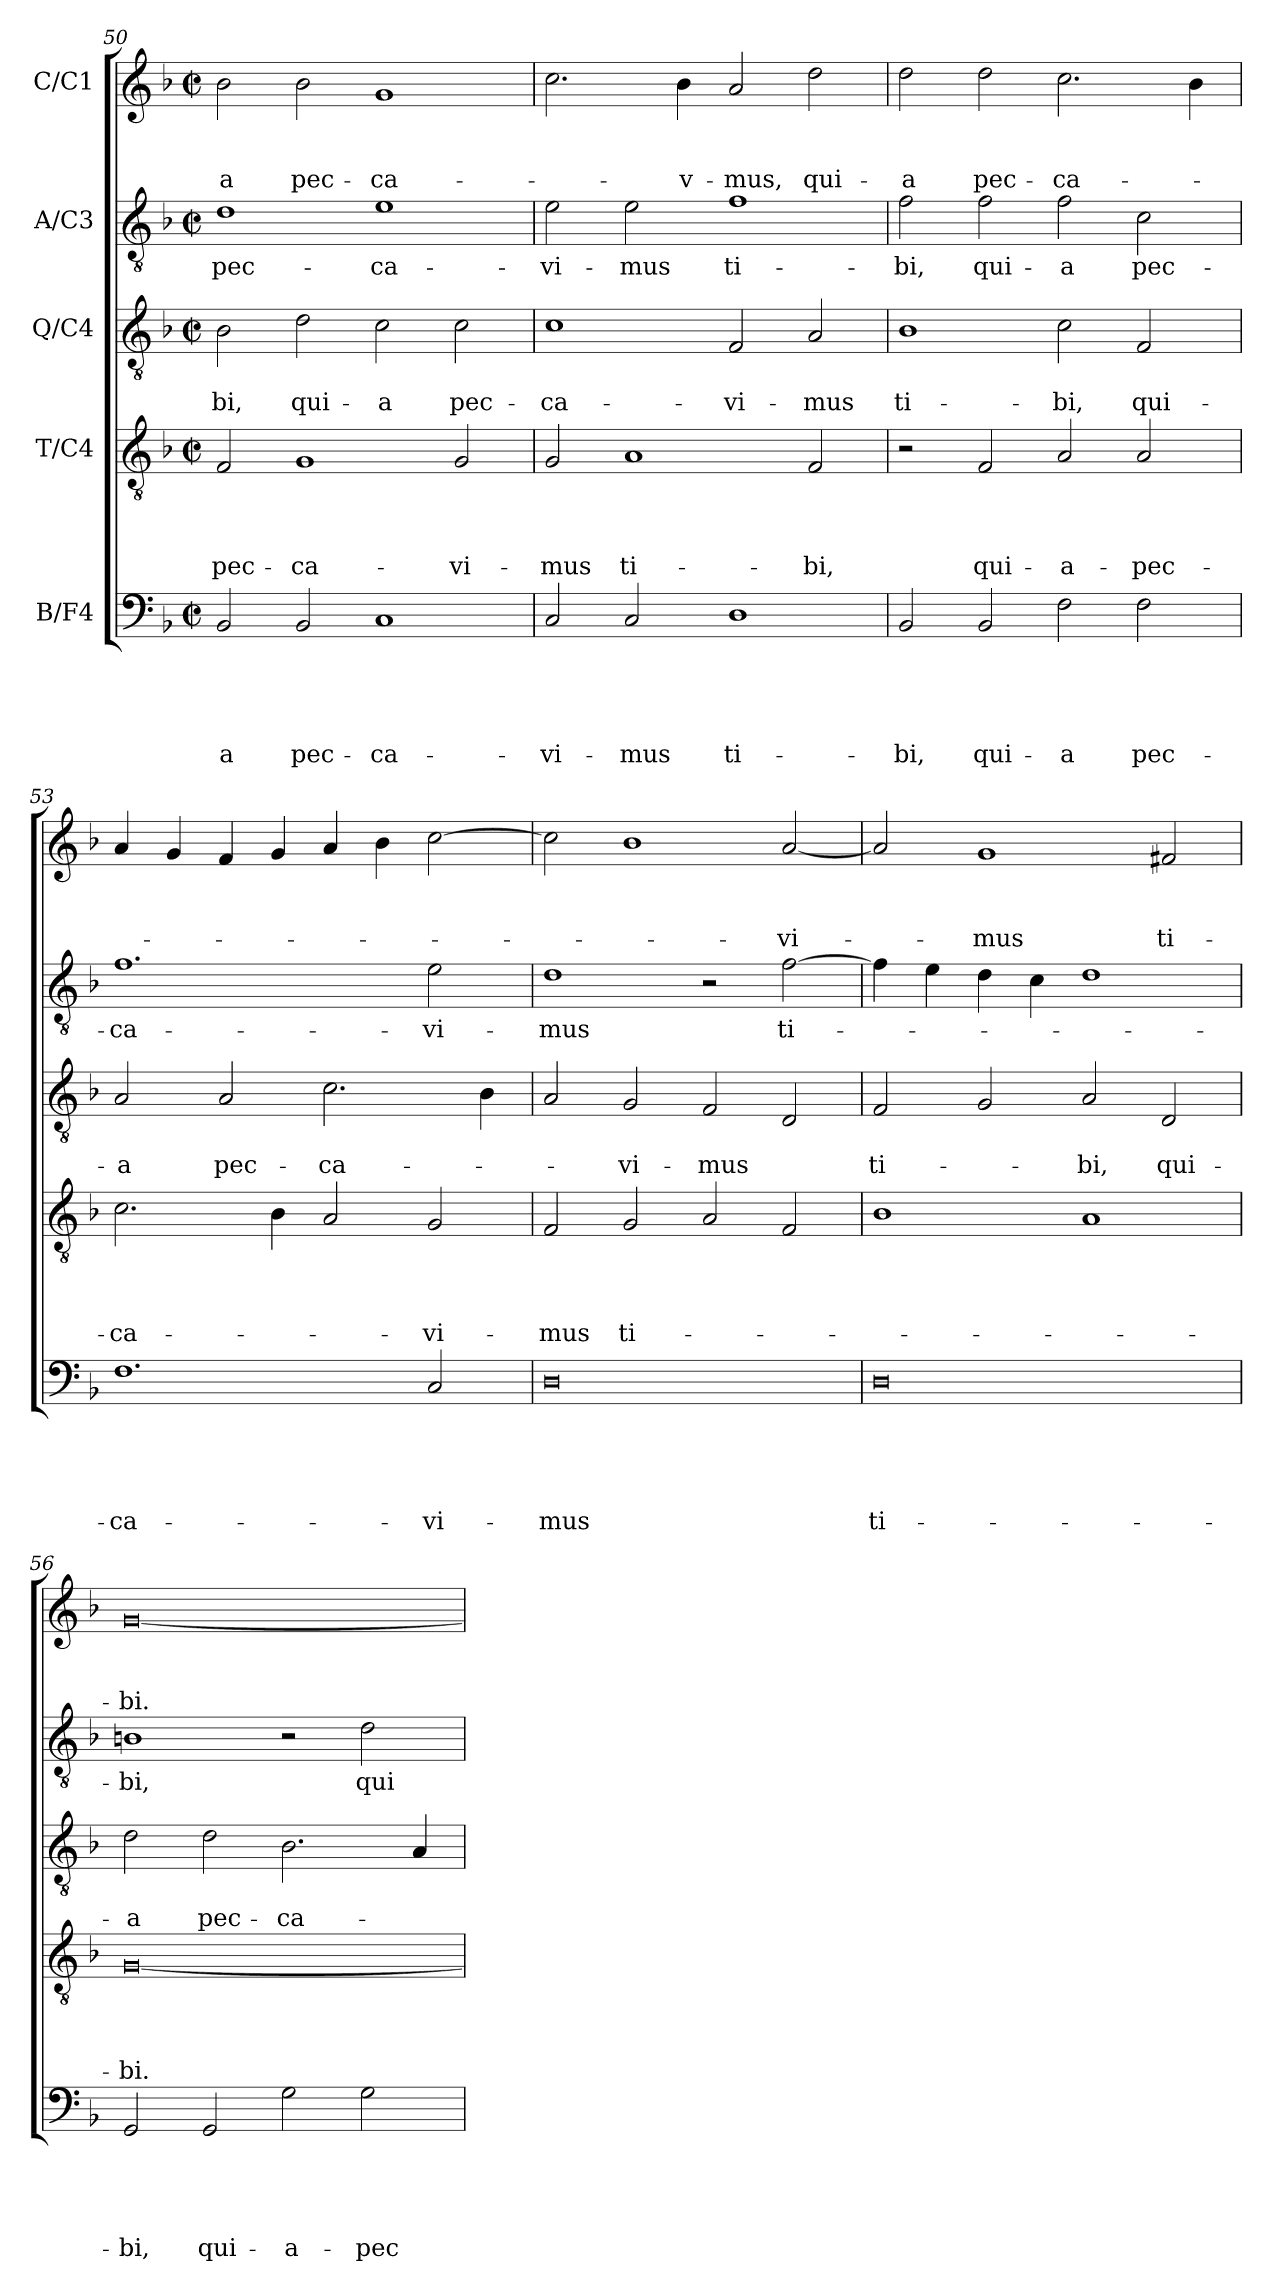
**kern	**text	**text	**text	**text	**text	**kern	**text	**text	**text	**text	**kern	**text	**text	**kern	**text	**kern	**text	**text	**text
*part5	*part5	*part5	*part5	*part5	*part5	*part4	*part4	*part4	*part4	*part4	*part3	*part3	*part3	*part2	*part2	*part1	*part1	*part1	*part1
*staff5	*staff5	*staff5	*staff5	*staff5	*staff5	*staff4	*staff4	*staff4	*staff4	*staff4	*staff3	*staff3	*staff3	*staff2	*staff2	*staff1	*staff1	*staff1	*staff1
*I"B/F4	*	*	*	*	*	*I"T/C4	*	*	*	*	*I"Q/C4	*	*	*I"A/C3	*	*I"C/C1	*	*	*
*clefF4	*	*	*	*	*	*clefGv2	*	*	*	*	*clefGv2	*	*	*clefGv2	*	*clefG2	*	*	*
*k[b-]	*	*	*	*	*	*k[b-]	*	*	*	*	*k[b-]	*	*	*k[b-]	*	*k[b-]	*	*	*
*F:	*	*	*	*	*	*F:	*	*	*	*	*F:	*	*	*F:	*	*F:	*	*	*
*M2/2	*	*	*	*	*	*M2/2	*	*	*	*	*M2/2	*	*	*M2/2	*	*M2/2	*	*	*
*met(c|)	*	*	*	*	*	*met(c|)	*	*	*	*	*met(c|)	*	*	*met(c|)	*	*met(c|)	*	*	*
=50	=50	=50	=50	=50	=50	=50	=50	=50	=50	=50	=50	=50	=50	=50	=50	=50	=50	=50	=50
!	!	!	!	!	!LO:LY:b	!	!	!	!	!LO:LY:b	!	!	!LO:LY:b	!	!LO:LY:b	!	!	!	!LO:LY:b
2BB-/	.	.	.	.	-a	2F/	.	.	.	pec-	2B-\	.	-bi,	1d	pec-	2b-\	.	.	-a
!	!	!	!	!	!LO:LY:b	!	!	!	!	!LO:LY:b	!	!	!LO:LY:b	!	!	!	!	!	!LO:LY:b
2BB-/	.	.	.	.	pec-	1G	.	.	.	-ca-	2d\	.	qui-	.	.	2b-\	.	.	pec-
!	!	!	!	!	!LO:LY:b	!	!	!	!	!	!	!	!LO:LY:b	!	!LO:LY:b	!	!	!	!LO:LY:b
1C	.	.	.	.	-ca-	.	.	.	.	.	2c\	.	-a	1e	-ca-	1g	.	.	-ca-
!	!	!	!	!	!	!	!	!	!	!LO:LY:b	!	!	!LO:LY:b	!	!	!	!	!	!
.	.	.	.	.	.	2G/	.	.	.	-vi-	2c\	.	pec-	.	.	.	.	.	.
=51	=51	=51	=51	=51	=51	=51	=51	=51	=51	=51	=51	=51	=51	=51	=51	=51	=51	=51	=51
!	!	!	!	!	!LO:LY:b	!	!	!	!	!LO:LY:b	!	!	!LO:LY:b	!	!LO:LY:b	!	!	!	!
2C/	.	.	.	.	-vi-	2G/	.	.	.	-mus	1c	.	-ca-	2e\	-vi-	2.cc\	.	.	.
!	!	!	!	!	!LO:LY:b	!	!	!	!	!LO:LY:b	!	!	!	!	!LO:LY:b	!	!	!	!
2C/	.	.	.	.	-mus	1A	.	.	.	ti-	.	.	.	2e\	-mus	.	.	.	.
!	!	!	!	!	!	!	!	!	!	!	!	!	!	!	!	!	!	!	!LO:LY:b
.	.	.	.	.	.	.	.	.	.	.	.	.	.	.	.	4b-\	.	.	-v-
!	!	!	!	!	!LO:LY:b	!	!	!	!	!	!	!	!LO:LY:b	!	!LO:LY:b	!	!	!	!LO:LY:b
1D	.	.	.	.	ti-	.	.	.	.	.	2F/	.	-vi-	1f	ti-	2a/	.	.	-mus,
!	!	!	!	!	!	!	!	!	!	!LO:LY:b	!	!	!LO:LY:b	!	!	!	!	!	!LO:LY:b
.	.	.	.	.	.	2F/	.	.	.	-bi,	2A/	.	-mus	.	.	2dd\	.	.	qui-
=52	=52	=52	=52	=52	=52	=52	=52	=52	=52	=52	=52	=52	=52	=52	=52	=52	=52	=52	=52
!	!	!	!	!	!LO:LY:b	!	!	!	!	!	!	!	!LO:LY:b	!	!LO:LY:b	!	!	!	!LO:LY:b
2BB-/	.	.	.	.	-bi,	2r	.	.	.	.	1B-	.	ti-	2f\	-bi,	2dd\	.	.	-a
!	!	!	!	!	!LO:LY:b	!	!	!	!	!LO:LY:b	!	!	!	!	!LO:LY:b	!	!	!	!LO:LY:b
2BB-/	.	.	.	.	qui-	2F/	.	.	.	qui-	.	.	.	2f\	qui-	2dd\	.	.	pec-
!	!	!	!	!	!LO:LY:b	!	!	!	!	!LO:LY:b	!	!	!LO:LY:b	!	!LO:LY:b	!	!	!	!LO:LY:b
2F\	.	.	.	.	-a	2A/	.	.	.	-a-	2c\	.	-bi,	2f\	-a	2.cc\	.	.	-ca-
!	!	!	!	!	!LO:LY:b	!	!	!	!	!LO:LY:b	!	!	!LO:LY:b	!	!LO:LY:b	!	!	!	!
2F\	.	.	.	.	pec-	2A/	.	.	.	-pec-	2F/	.	qui-	2c\	pec-	.	.	.	.
.	.	.	.	.	.	.	.	.	.	.	.	.	.	.	.	4b-\	.	.	.
=53	=53	=53	=53	=53	=53	=53	=53	=53	=53	=53	=53	=53	=53	=53	=53	=53	=53	=53	=53
!	!	!	!	!	!LO:LY:b	!	!	!	!	!LO:LY:b	!	!	!LO:LY:b	!	!LO:LY:b	!	!	!	!
1.F	.	.	.	.	-ca-	2.c\	.	.	.	-ca-	2A/	.	-a	1.f	-ca-	4a/	.	.	.
.	.	.	.	.	.	.	.	.	.	.	.	.	.	.	.	4g/	.	.	.
!	!	!	!	!	!	!	!	!	!	!	!	!	!LO:LY:b	!	!	!	!	!	!
.	.	.	.	.	.	.	.	.	.	.	2A/	.	pec-	.	.	4f/	.	.	.
.	.	.	.	.	.	4B-\	.	.	.	.	.	.	.	.	.	4g/	.	.	.
!	!	!	!	!	!	!	!	!	!	!	!	!	!LO:LY:b	!	!	!	!	!	!
.	.	.	.	.	.	2A/	.	.	.	.	2.c\	.	-ca-	.	.	4a/	.	.	.
.	.	.	.	.	.	.	.	.	.	.	.	.	.	.	.	4b-\	.	.	.
!	!	!	!	!	!LO:LY:b	!	!	!	!	!LO:LY:b	!	!	!	!	!LO:LY:b	!	!	!	!
2C/	.	.	.	.	-vi-	2G/	.	.	.	-vi-	.	.	.	2e\	-vi-	[2cc\	.	.	.
.	.	.	.	.	.	.	.	.	.	.	4B-\	.	.	.	.	.	.	.	.
=54	=54	=54	=54	=54	=54	=54	=54	=54	=54	=54	=54	=54	=54	=54	=54	=54	=54	=54	=54
!	!	!	!	!	!LO:LY:b	!	!	!	!	!LO:LY:b	!	!	!	!	!LO:LY:b	!	!	!	!
0D	.	.	.	.	-mus	2F/	.	.	.	-mus	2A/	.	.	1d	-mus	2cc\]	.	.	.
!	!	!	!	!	!	!	!	!	!	!LO:LY:b	!	!	!LO:LY:b	!	!	!	!	!	!
.	.	.	.	.	.	2G/	.	.	.	ti-	2G/	.	-vi-	.	.	1b-	.	.	.
!	!	!	!	!	!	!	!	!	!	!	!	!	!LO:LY:b	!	!	!	!	!	!
.	.	.	.	.	.	2A/	.	.	.	.	2F/	.	-mus	2r	.	.	.	.	.
!	!	!	!	!	!	!	!	!	!	!	!	!	!	!	!LO:LY:b	!	!	!	!LO:LY:b
.	.	.	.	.	.	2F/	.	.	.	.	2D/	.	.	[2f\	ti-	[2a/	.	.	-vi-
!!LO:LB:g=z
=55	=55	=55	=55	=55	=55	=55	=55	=55	=55	=55	=55	=55	=55	=55	=55	=55	=55	=55	=55
!	!	!	!	!	!LO:LY:b	!	!	!	!	!	!	!	!LO:LY:b	!	!	!	!	!	!
0D	.	.	.	.	ti-	1B-	.	.	.	.	2F/	.	ti-	4f\]	.	2a/]	.	.	.
.	.	.	.	.	.	.	.	.	.	.	.	.	.	4e\	.	.	.	.	.
!	!	!	!	!	!	!	!	!	!	!	!	!	!	!	!	!	!	!	!LO:LY:b
.	.	.	.	.	.	.	.	.	.	.	2G/	.	.	4d\	.	1g	.	.	-mus
.	.	.	.	.	.	.	.	.	.	.	.	.	.	4c\	.	.	.	.	.
!	!	!	!	!	!	!	!	!	!	!	!	!	!LO:LY:b	!	!	!	!	!	!
.	.	.	.	.	.	1A	.	.	.	.	2A/	.	-bi,	1d	.	.	.	.	.
!	!	!	!	!	!	!	!	!	!	!	!	!	!LO:LY:b	!	!	!	!	!	!LO:LY:b
.	.	.	.	.	.	.	.	.	.	.	2D/	.	qui-	.	.	2f#/	.	.	ti-
=56	=56	=56	=56	=56	=56	=56	=56	=56	=56	=56	=56	=56	=56	=56	=56	=56	=56	=56	=56
!	!	!	!	!	!LO:LY:b	!	!	!	!	!LO:LY:b	!	!	!LO:LY:b	!	!LO:LY:b	!	!	!	!LO:LY:b
2GG/	.	.	.	.	-bi,	[0G	.	.	.	-bi.	2d\	.	-a	1Bn	-bi,	[0g	.	.	-bi.
!	!	!	!	!	!LO:LY:b	!	!	!	!	!	!	!	!LO:LY:b	!	!	!	!	!	!
2GG/	.	.	.	.	qui-	.	.	.	.	.	2d\	.	pec-	.	.	.	.	.	.
!	!	!	!	!	!LO:LY:b	!	!	!	!	!	!	!	!LO:LY:b	!	!	!	!	!	!
2G\	.	.	.	.	-a-	.	.	.	.	.	2.B-\	.	-ca-	2r	.	.	.	.	.
!	!	!	!	!	!LO:LY:b	!	!	!	!	!	!	!	!	!	!LO:LY:b	!	!	!	!
2G\	.	.	.	.	-pec-	.	.	.	.	.	.	.	.	2d\	qui-	.	.	.	.
.	.	.	.	.	.	.	.	.	.	.	4A/	.	.	.	.	.	.	.	.
=	=	=	=	=	=	=	=	=	=	=	=	=	=	=	=	=	=	=	=
*-	*-	*-	*-	*-	*-	*-	*-	*-	*-	*-	*-	*-	*-	*-	*-	*-	*-	*-	*-
